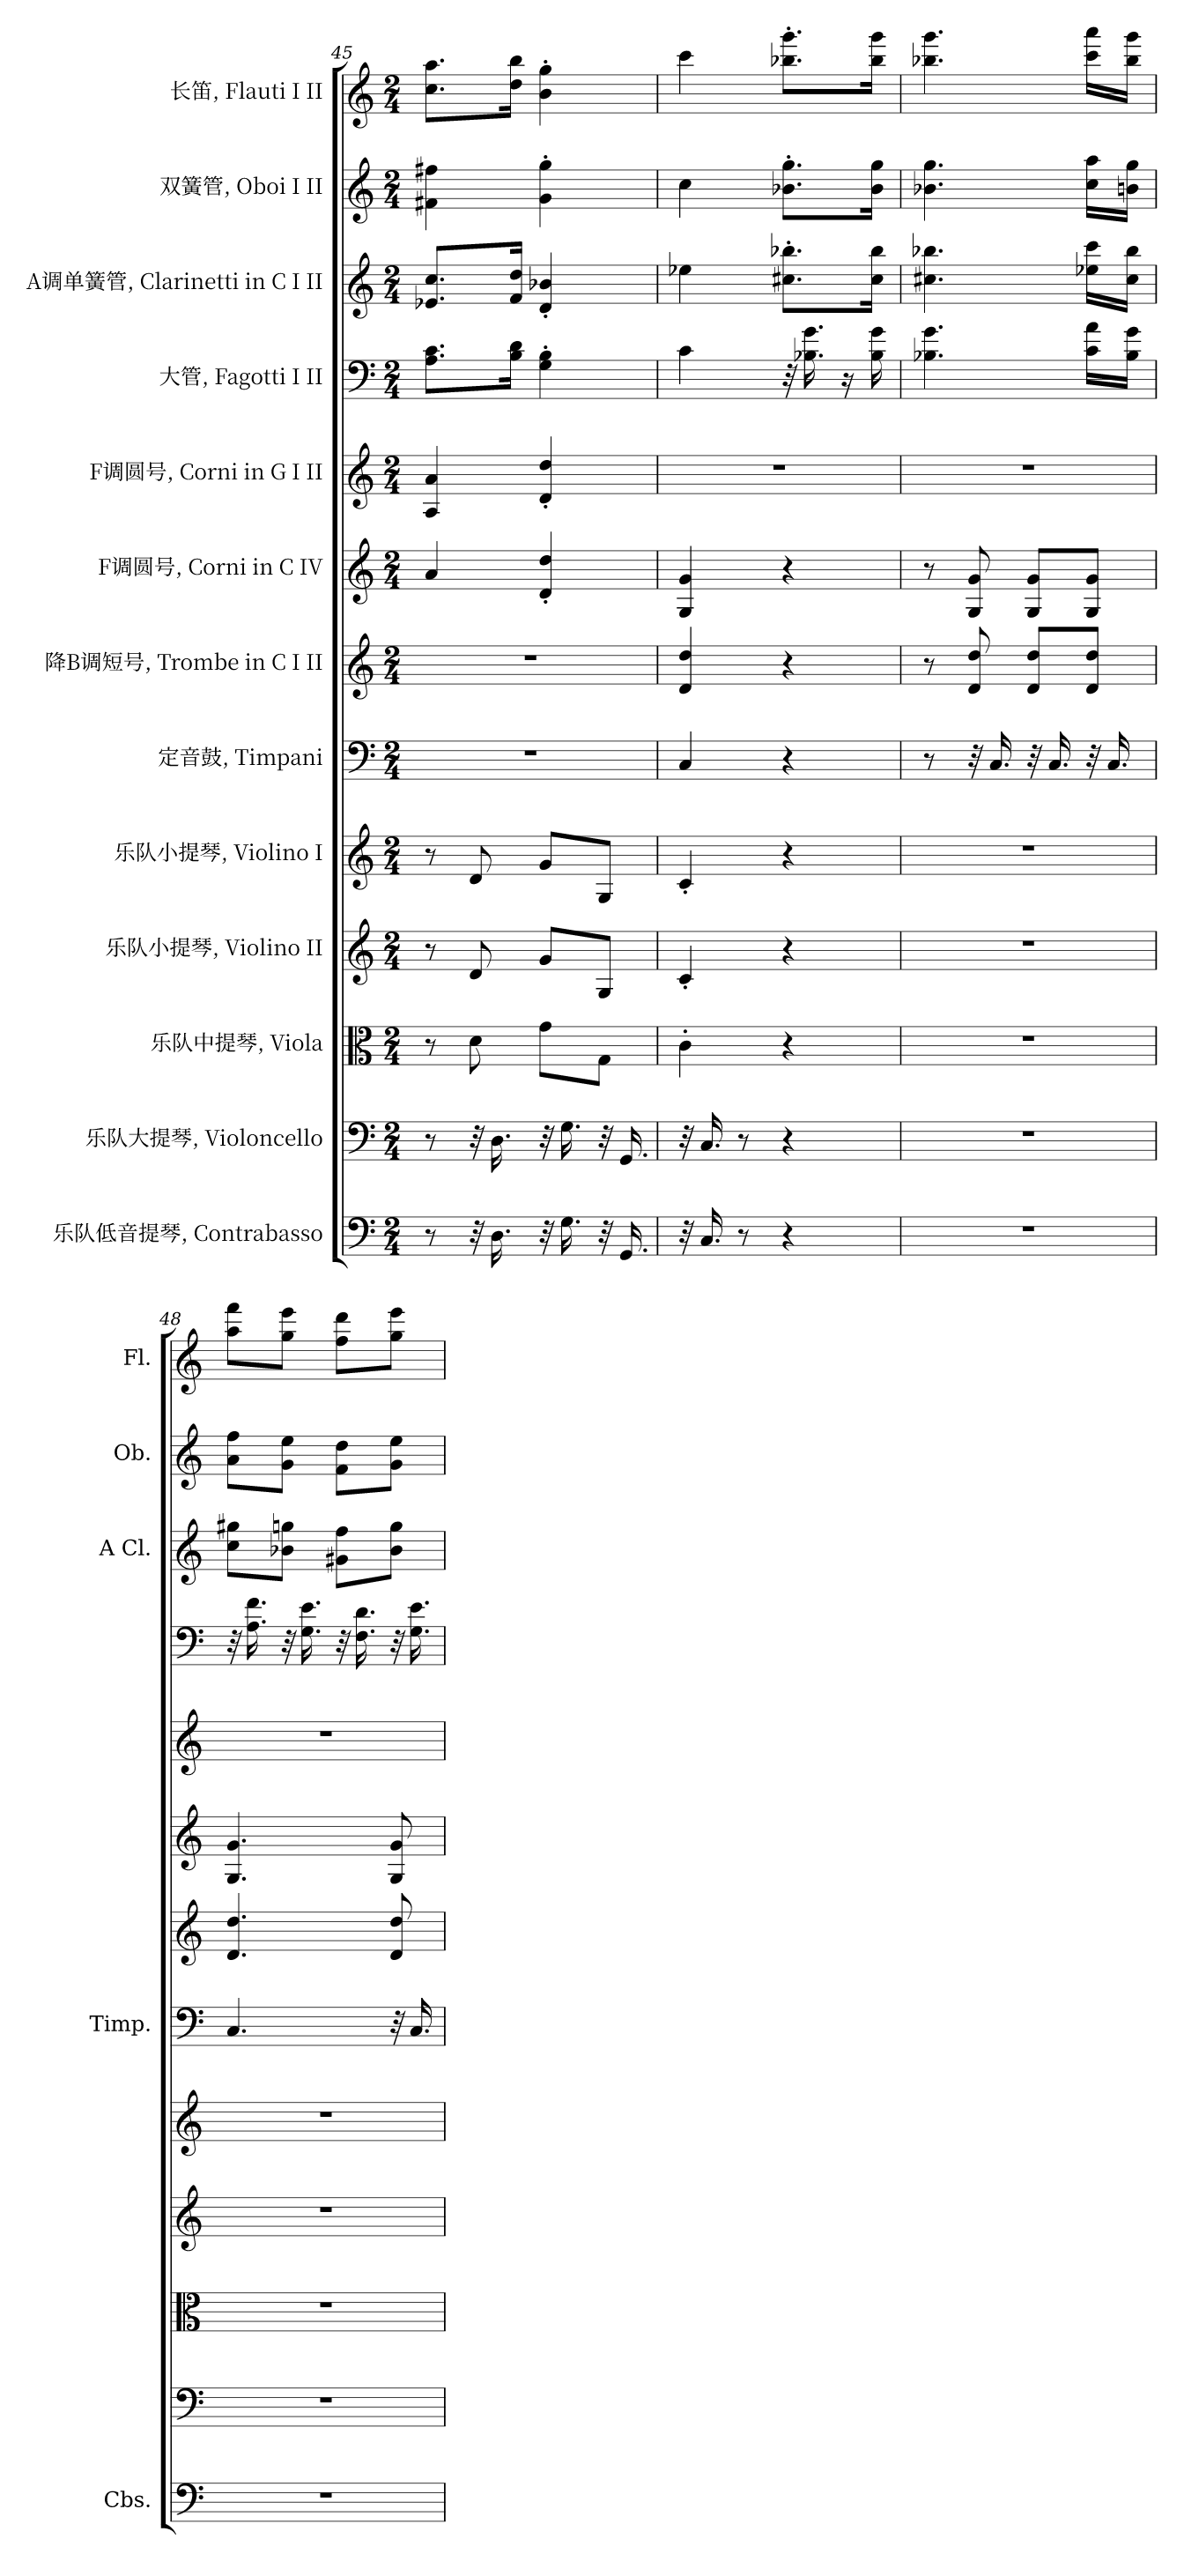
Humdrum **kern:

**kern	**kern	**kern	**kern	**kern	**kern	**kern	**kern	**kern	**kern	**kern	**kern	**kern
*part13	*part12	*part11	*part10	*part9	*part8	*part7	*part6	*part5	*part4	*part3	*part2	*part1
*staff13	*staff12	*staff11	*staff10	*staff9	*staff8	*staff7	*staff6	*staff5	*staff4	*staff3	*staff2	*staff1
*I"乐队低音提琴, Contrabasso	*I"乐队大提琴, Violoncello	*I"乐队中提琴, Viola	*I"乐队小提琴, Violino II	*I"乐队小提琴, Violino I	*I"定音鼓, Timpani	*I"降B调短号, Trombe in C I II	*I"F调圆号, Corni in C IV	*I"F调圆号, Corni in G I II	*I"大管, Fagotti I II	*I"A调单簧管, Clarinetti in C I II	*I"双簧管, Oboi I II	*I"长笛, Flauti I II
*I'Cbs.	*	*	*	*	*I'Timp.	*	*	*	*	*I'A Cl.	*I'Ob.	*I'Fl.
!!LO:PB:g=z
*clefF4	*clefF4	*clefC3	*clefG2	*clefG2	*clefF4	*clefG2	*clefG2	*clefG2	*clefF4	*clefG2	*clefG2	*clefG2
*ITrd7c12	*	*	*	*	*	*ITrd1c2	*ITrd4c7	*ITrd4c7	*	*ITrd2c3	*	*
*k[]	*k[]	*k[]	*k[]	*k[]	*k[]	*k[b-e-]	*k[b-]	*k[b-]	*k[]	*k[f#c#g#]	*k[]	*k[]
*M2/4	*M2/4	*M2/4	*M2/4	*M2/4	*M2/4	*M2/4	*M2/4	*M2/4	*M2/4	*M2/4	*M2/4	*M2/4
*MM122	*MM122	*MM122	*MM122	*MM122	*MM122	*MM122	*MM122	*MM122	*MM122	*MM122	*MM122	*MM122
=45	=45	=45	=45	=45	=45	=45	=45	=45	=45	=45	=45	=45
8r	8r	8r	8r	8r	2r	2r	4d/	4D/ 4d/	8.A\ 8.c\L	8.cn/ 8.a/L	4f#X\ 4ff#X\	8.cc\ 8.aa\L
32r	32r	8d\	8d/	8d/	.	.	.	.	.	.	.	.
16.DD\	16.D\	.	.	.	.	.	.	.	.	.	.	.
.	.	.	.	.	.	.	.	.	16B\ 16d\Jk	16d/ 16b/Jk	.	16dd\ 16bb\Jk
*	*	*	*	*	*	*	*	*	*	*	*	*MM130
32r	32r	8g\L	8g/L	8g/L	.	.	4G/' 4g/'	4G/' 4g/'	4G\' 4B\'	4B/' 4gn/'	4g\' 4gg\'	4b\' 4gg\'
16.GG\	16.G\	.	.	.	.	.	.	.	.	.	.	.
32r	32r	8G\J	8G/J	8G/J	.	.	.	.	.	.	.	.
16.GGG/	16.GG/	.	.	.	.	.	.	.	.	.	.	.
=46	=46	=46	=46	=46	=46	=46	=46	=46	=46	=46	=46	=46
*	*	*	*	*	*	*	*	*	*	*	*	*MM122
32r	32r	4c'\	4c'/	4c'/	4C/	4c/ 4cc/	4C/ 4c/	2r	4c\	4ccn\	4cc\	4ccc\
16.CC/	16.C/	.	.	.	.	.	.	.	.	.	.	.
8r	8r	.	.	.	.	.	.	.	.	.	.	.
*	*	*	*	*	*	*	*	*	*	*	*	*MM130
4r	4r	4r	4r	4r	4r	4r	4r	.	32r	8.a#X\' 8.ggn\'L	8.b-X\' 8.gg\'L	8.bb-X\' 8.ggg\'L
.	.	.	.	.	.	.	.	.	16.B-X\ 16.g\	.	.	.
.	.	.	.	.	.	.	.	.	16r	.	.	.
.	.	.	.	.	.	.	.	.	16B-\ 16g\	16a#\ 16gg\Jk	16b-\ 16gg\Jk	16bb-\ 16ggg\Jk
=47	=47	=47	=47	=47	=47	=47	=47	=47	=47	=47	=47	=47
*	*	*	*	*	*	*	*	*	*	*	*	*MM122
2r	2r	2r	2r	2r	8r	8r	8r	2r	4.B-X\ 4.g\	4.a#X\ 4.ggn\	4.b-X\ 4.gg\	4.bb-X\ 4.ggg\
.	.	.	.	.	32r	8c/ 8cc/	8C/ 8c/	.	.	.	.	.
.	.	.	.	.	16.C/	.	.	.	.	.	.	.
.	.	.	.	.	32r	8c/ 8cc/L	8C/ 8c/L	.	.	.	.	.
.	.	.	.	.	16.C/	.	.	.	.	.	.	.
.	.	.	.	.	32r	8c/ 8cc/J	8C/ 8c/J	.	16c\ 16a\LL	16ccn\ 16aa\LL	16cc\ 16aa\LL	16ccc\ 16aaa\LL
.	.	.	.	.	16.C/	.	.	.	.	.	.	.
.	.	.	.	.	.	.	.	.	16B-\ 16g\JJ	16a#\ 16gg\JJ	16bn\ 16gg\JJ	16bb-\ 16ggg\JJ
=48	=48	=48	=48	=48	=48	=48	=48	=48	=48	=48	=48	=48
*	*	*	*	*	*	*	*	*	*	*	*	*MM122
2r	2r	2r	2r	2r	4.C/	4.c/ 4.cc/	4.C/ 4.c/	2r	32r	8a\ 8ee#X\L	8a\ 8ff\L	8aa\ 8fff\L
.	.	.	.	.	.	.	.	.	16.A\ 16.f\	.	.	.
.	.	.	.	.	.	.	.	.	32r	8gn\ 8een\J	8g\ 8ee\J	8gg\ 8eee\J
.	.	.	.	.	.	.	.	.	16.G\ 16.e\	.	.	.
*	*	*	*	*	*	*	*	*	*	*	*	*MM130
.	.	.	.	.	.	.	.	.	32r	8e#X\ 8dd\L	8f\ 8dd\L	8ff\ 8ddd\L
.	.	.	.	.	.	.	.	.	16.F\ 16.d\	.	.	.
.	.	.	.	.	32r	8c/ 8cc/	8C/ 8c/	.	32r	8g\ 8ee\J	8g\ 8ee\J	8gg\ 8eee\J
.	.	.	.	.	16.C/	.	.	.	16.G\ 16.e\	.	.	.
=	=	=	=	=	=	=	=	=	=	=	=	=
*-	*-	*-	*-	*-	*-	*-	*-	*-	*-	*-	*-	*-
